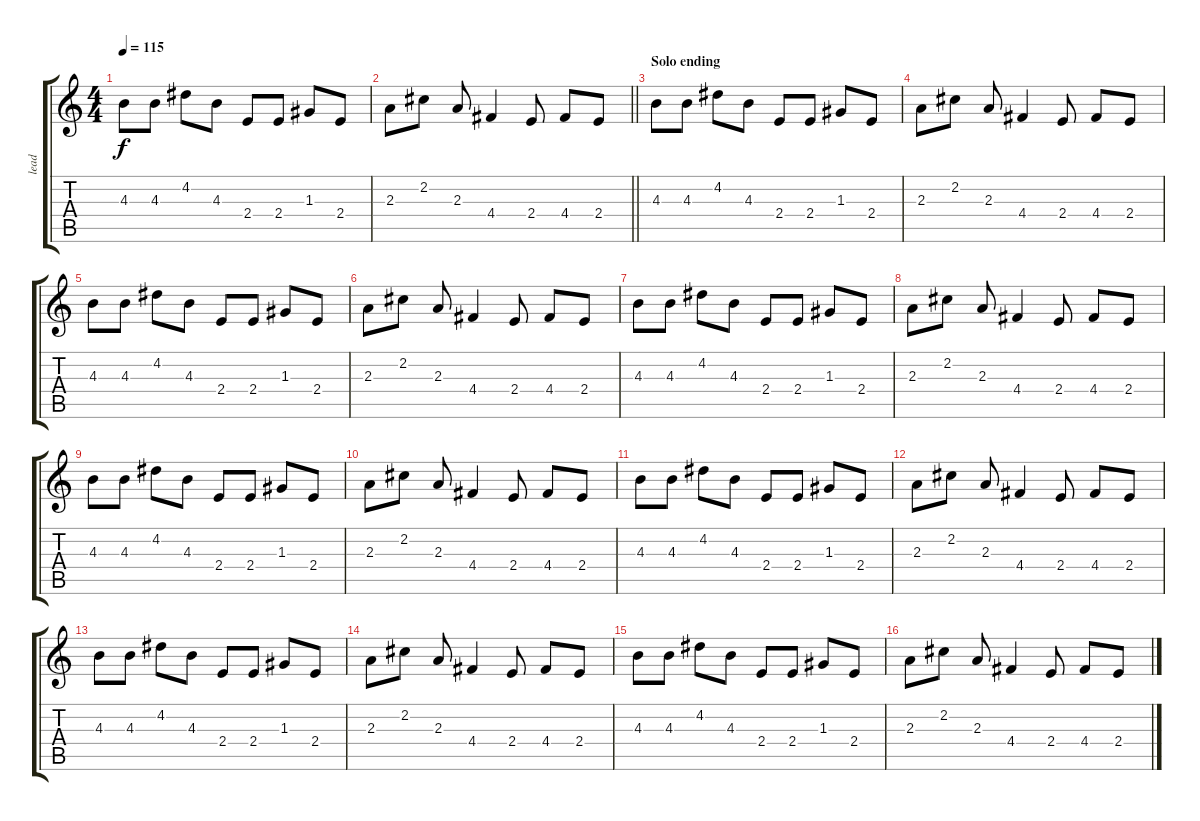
\track ("lead" "lead") {instrument distortionguitar}
\staff {score tabs}
\tuning (E4 B3 G3 D3 A2 E2) {hide}
\ts (4 4)
\tempo 115
\clef g2
\ks c
4.3.8{dy f} 4.3.8 4.2.8 4.3.8 2.4.8 2.4.8 1.3.8 2.4.8 |
\barLineRight lightlight
2.3.8 2.2.8 2.3.8 4.4.4 2.4.8 4.4.8 2.4.8 |
\section ("" "Solo ending")
4.3.8 4.3.8 4.2.8 4.3.8 2.4.8 2.4.8 1.3.8 2.4.8 |
2.3.8 2.2.8 2.3.8 4.4.4 2.4.8 4.4.8 2.4.8 |
4.3.8 4.3.8 4.2.8 4.3.8 2.4.8 2.4.8 1.3.8 2.4.8 |
2.3.8 2.2.8 2.3.8 4.4.4 2.4.8 4.4.8 2.4.8 |
4.3.8 4.3.8 4.2.8 4.3.8 2.4.8 2.4.8 1.3.8 2.4.8 |
2.3.8 2.2.8 2.3.8 4.4.4 2.4.8 4.4.8 2.4.8 |
4.3.8 4.3.8 4.2.8 4.3.8 2.4.8 2.4.8 1.3.8 2.4.8 |
2.3.8 2.2.8 2.3.8 4.4.4 2.4.8 4.4.8 2.4.8 |
4.3.8 4.3.8 4.2.8 4.3.8 2.4.8 2.4.8 1.3.8 2.4.8 |
2.3.8 2.2.8 2.3.8 4.4.4 2.4.8 4.4.8 2.4.8 |
4.3.8 4.3.8 4.2.8 4.3.8 2.4.8 2.4.8 1.3.8 2.4.8 |
2.3.8 2.2.8 2.3.8 4.4.4 2.4.8 4.4.8 2.4.8 |
4.3.8 4.3.8 4.2.8 4.3.8 2.4.8 2.4.8 1.3.8 2.4.8 |
2.3.8 2.2.8 2.3.8 4.4.4 2.4.8 4.4.8 2.4.8
